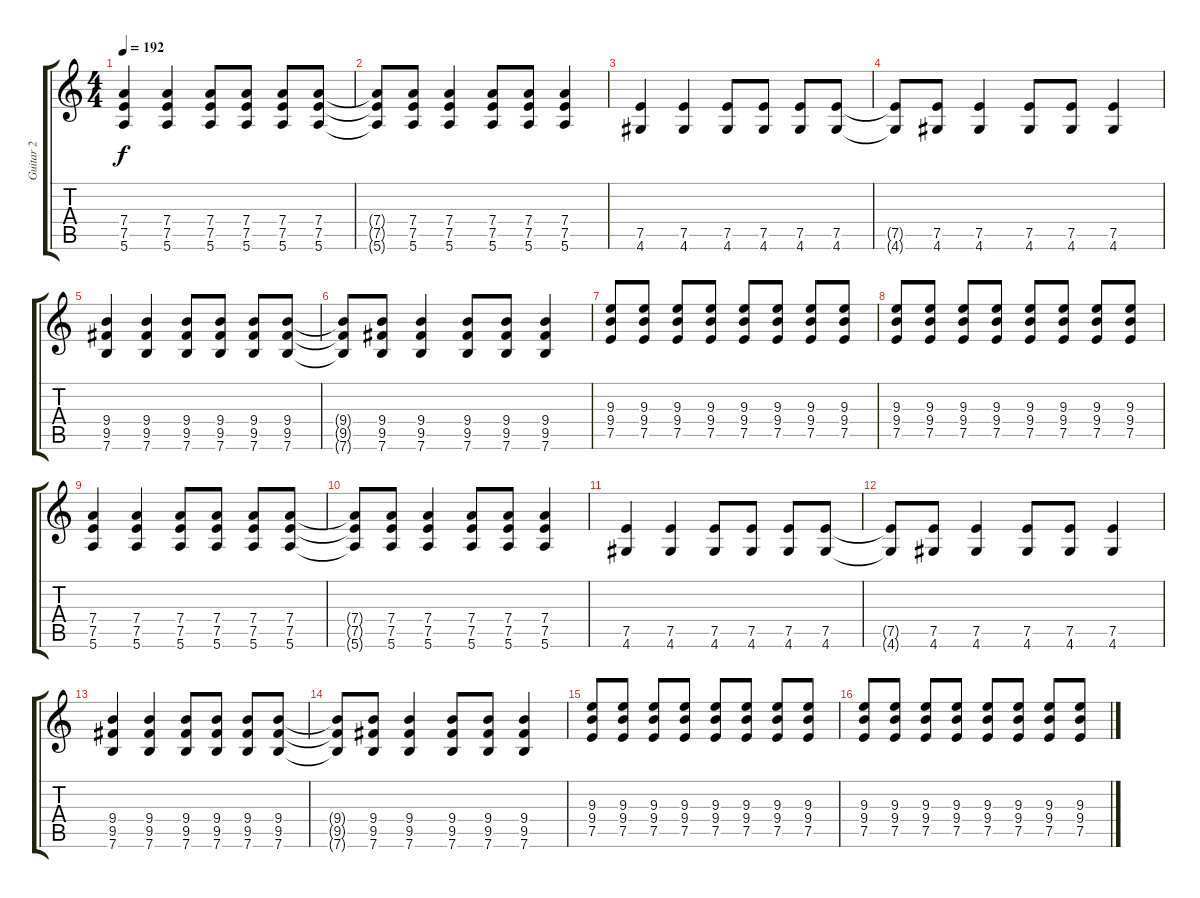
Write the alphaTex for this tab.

\track ("Guitar 2" "Guitar 2") {instrument distortionguitar}
\staff {score tabs}
\tuning (E4 B3 G3 D3 A2 E2) {hide}
\ts (4 4)
\tempo 192
\clef g2
\ks c
(7.4 7.5 5.6).4{dy f} (7.4 7.5 5.6).4 (7.4 7.5 5.6).8 (7.4 7.5 5.6).8 (7.4 7.5 5.6).8 (7.4 7.5 5.6).8 |
(7.4{t} 7.5{t} 5.6{t}).8 (7.4 7.5 5.6).8 (7.4 7.5 5.6).4 (7.4 7.5 5.6).8 (7.4 7.5 5.6).8 (7.4 7.5 5.6).4 |
(7.5 4.6).4 (7.5 4.6).4 (7.5 4.6).8 (7.5 4.6).8 (7.5 4.6).8 (7.5 4.6).8 |
(7.5{t} 4.6{t}).8 (7.5 4.6).8 (7.5 4.6).4 (7.5 4.6).8 (7.5 4.6).8 (7.5 4.6).4 |
(9.4 9.5 7.6).4 (9.4 9.5 7.6).4 (9.4 9.5 7.6).8 (9.4 9.5 7.6).8 (9.4 9.5 7.6).8 (9.4 9.5 7.6).8 |
(9.4{t} 9.5{t} 7.6{t}).8 (9.4 9.5 7.6).8 (9.4 9.5 7.6).4 (9.4 9.5 7.6).8 (9.4 9.5 7.6).8 (9.4 9.5 7.6).4 |
(9.3 9.4 7.5).8 (9.3 9.4 7.5).8 (9.3 9.4 7.5).8 (9.3 9.4 7.5).8 (9.3 9.4 7.5).8 (9.3 9.4 7.5).8 (9.3 9.4 7.5).8 (9.3 9.4 7.5).8 |
(9.3 9.4 7.5).8 (9.3 9.4 7.5).8 (9.3 9.4 7.5).8 (9.3 9.4 7.5).8 (9.3 9.4 7.5).8 (9.3 9.4 7.5).8 (9.3 9.4 7.5).8 (9.3 9.4 7.5).8 |
(7.4 7.5 5.6).4 (7.4 7.5 5.6).4 (7.4 7.5 5.6).8 (7.4 7.5 5.6).8 (7.4 7.5 5.6).8 (7.4 7.5 5.6).8 |
(7.4{t} 7.5{t} 5.6{t}).8 (7.4 7.5 5.6).8 (7.4 7.5 5.6).4 (7.4 7.5 5.6).8 (7.4 7.5 5.6).8 (7.4 7.5 5.6).4 |
(7.5 4.6).4 (7.5 4.6).4 (7.5 4.6).8 (7.5 4.6).8 (7.5 4.6).8 (7.5 4.6).8 |
(7.5{t} 4.6{t}).8 (7.5 4.6).8 (7.5 4.6).4 (7.5 4.6).8 (7.5 4.6).8 (7.5 4.6).4 |
(9.4 9.5 7.6).4 (9.4 9.5 7.6).4 (9.4 9.5 7.6).8 (9.4 9.5 7.6).8 (9.4 9.5 7.6).8 (9.4 9.5 7.6).8 |
(9.4{t} 9.5{t} 7.6{t}).8 (9.4 9.5 7.6).8 (9.4 9.5 7.6).4 (9.4 9.5 7.6).8 (9.4 9.5 7.6).8 (9.4 9.5 7.6).4 |
(9.3 9.4 7.5).8 (9.3 9.4 7.5).8 (9.3 9.4 7.5).8 (9.3 9.4 7.5).8 (9.3 9.4 7.5).8 (9.3 9.4 7.5).8 (9.3 9.4 7.5).8 (9.3 9.4 7.5).8 |
(9.3 9.4 7.5).8 (9.3 9.4 7.5).8 (9.3 9.4 7.5).8 (9.3 9.4 7.5).8 (9.3 9.4 7.5).8 (9.3 9.4 7.5).8 (9.3 9.4 7.5).8 (9.3 9.4 7.5).8
